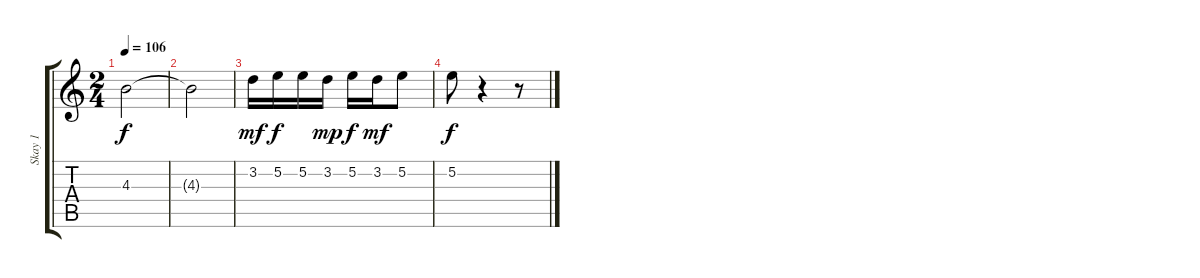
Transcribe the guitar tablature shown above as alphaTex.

\track ("Skay 1" "Skay 1") {instrument distortionguitar}
\staff {score tabs}
\tuning (E4 B3 G3 D3 A2 E2) {hide}
\ts (2 4)
\tempo 106
\clef g2
\ks c
4.3{t}.2{dy f} |
4.3{t}.2 |
3.2.16{dy mf volume 16} 5.2.16{dy f} 5.2.16 3.2.16{dy mp} 5.2.16{dy f} 3.2.16{dy mf} 5.2.8 |
5.2.8{dy f} r.4 r.8
